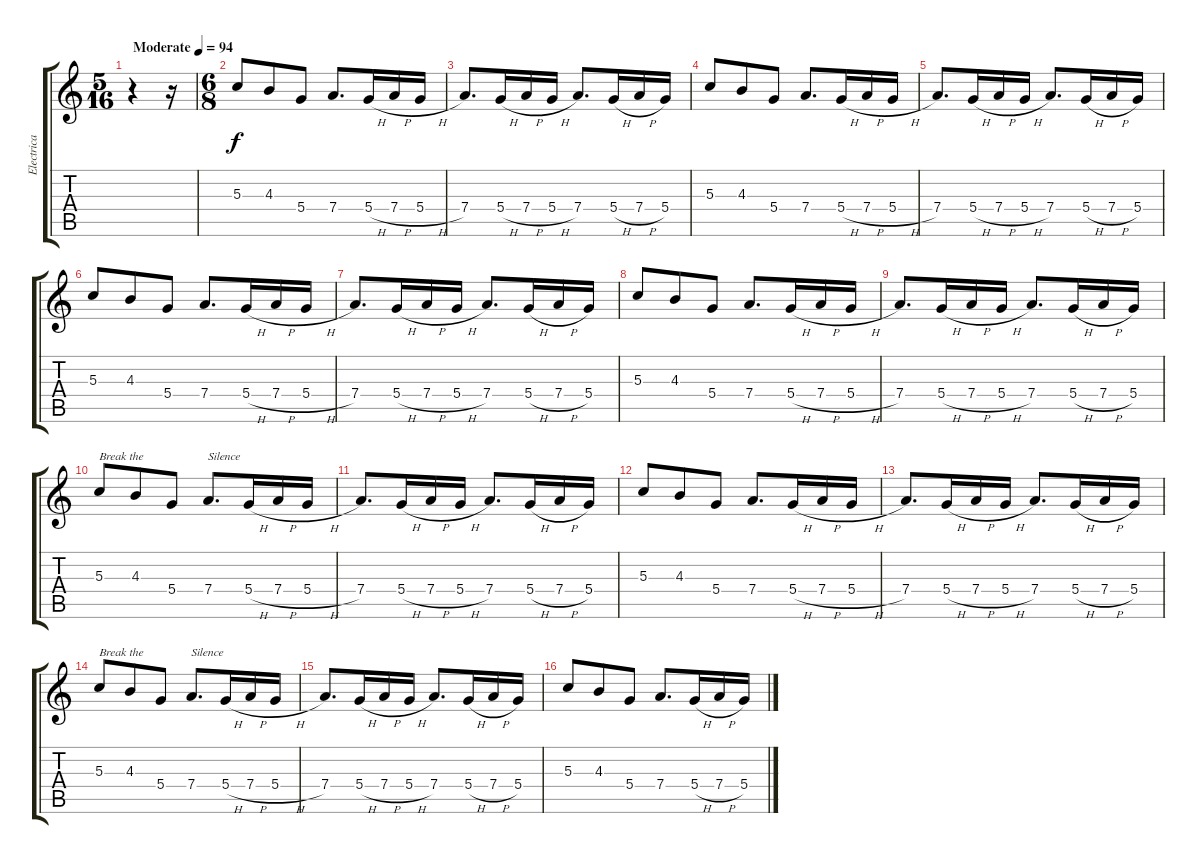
\track ("Electrica 1" "Electrica ") {instrument electricguitarclean}
\staff {score tabs}
\tuning (E4 B3 G3 D3 A2 E2) {hide}
\ts (5 16)
\tempo (94 "Moderate")
\clef g2
\ks c
r.4{dy f instrument electricguitarclean} r.16 |
\ts (6 8)
5.3.8 4.3.8 5.4.8 7.4.8{d} 5.4{h}.16 7.4{h}.16 5.4{h}.16 |
7.4.8{d} 5.4{h}.16 7.4{h}.16 5.4{h}.16 7.4.8{d} 5.4{h}.16 7.4{h}.16 5.4.16 |
5.3.8 4.3.8 5.4.8 7.4.8{d} 5.4{h}.16 7.4{h}.16 5.4{h}.16 |
7.4.8{d} 5.4{h}.16 7.4{h}.16 5.4{h}.16 7.4.8{d} 5.4{h}.16 7.4{h}.16 5.4.16 |
5.3.8 4.3.8 5.4.8 7.4.8{d} 5.4{h}.16 7.4{h}.16 5.4{h}.16 |
7.4.8{d} 5.4{h}.16 7.4{h}.16 5.4{h}.16 7.4.8{d} 5.4{h}.16 7.4{h}.16 5.4.16 |
5.3.8 4.3.8 5.4.8 7.4.8{d} 5.4{h}.16 7.4{h}.16 5.4{h}.16 |
7.4.8{d} 5.4{h}.16 7.4{h}.16 5.4{h}.16 7.4.8{d} 5.4{h}.16 7.4{h}.16 5.4.16 |
5.3.8{txt "Break the"} 4.3.8 5.4.8 7.4.8{d txt "Silence"} 5.4{h}.16 7.4{h}.16 5.4{h}.16 |
7.4.8{d} 5.4{h}.16 7.4{h}.16 5.4{h}.16 7.4.8{d} 5.4{h}.16 7.4{h}.16 5.4.16 |
5.3.8 4.3.8 5.4.8 7.4.8{d} 5.4{h}.16 7.4{h}.16 5.4{h}.16 |
7.4.8{d} 5.4{h}.16 7.4{h}.16 5.4{h}.16 7.4.8{d} 5.4{h}.16 7.4{h}.16 5.4.16 |
5.3.8{txt "Break the"} 4.3.8 5.4.8 7.4.8{d txt "Silence"} 5.4{h}.16 7.4{h}.16 5.4{h}.16 |
7.4.8{d} 5.4{h}.16 7.4{h}.16 5.4{h}.16 7.4.8{d} 5.4{h}.16 7.4{h}.16 5.4.16 |
5.3.8 4.3.8 5.4.8 7.4.8{d} 5.4{h}.16 7.4{h}.16 5.4{h}.16
